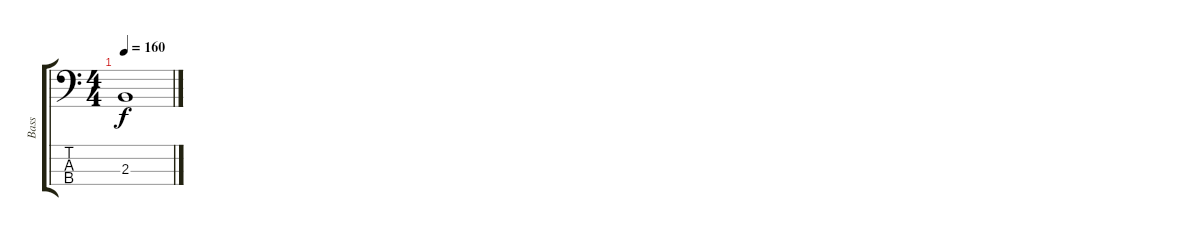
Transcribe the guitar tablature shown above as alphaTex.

\track ("Bass" "Bass") {instrument electricbassfinger}
\staff {score tabs}
\tuning (G2 D2 A1 E1) {hide}
\ts (4 4)
\tempo 160
\clef f4
\ks c
2.3.1{dy f}
